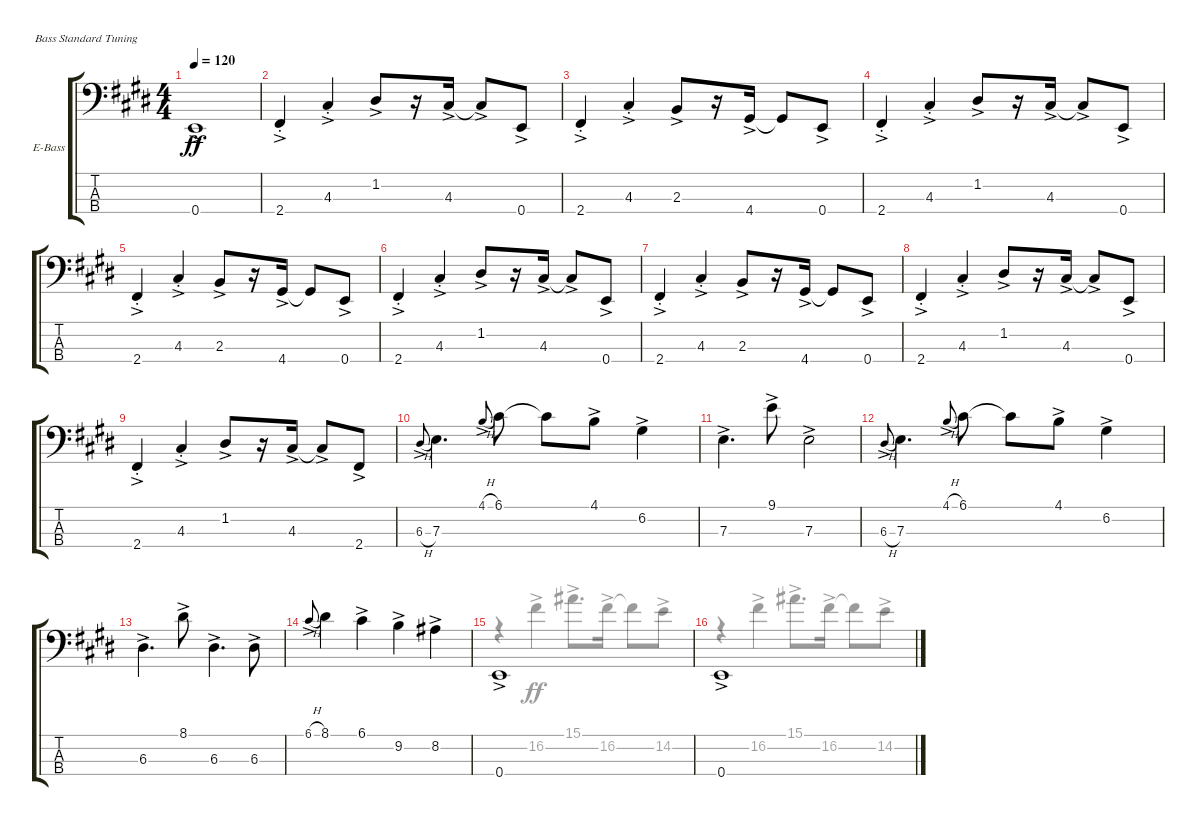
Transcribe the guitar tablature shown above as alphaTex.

\defaultSystemsLayout 4
\bracketExtendMode groupsimilarinstruments
\firstSystemTrackNameOrientation horizontal
\otherSystemsTrackNameOrientation horizontal
\track ("Electric Bass" "E-Bass") {instrument electricbassfinger}
\staff {score tabs}
\tuning (G2 D2 A1 E1)
\voice
\ts (4 4)
\tempo 120
\clef f4
\scale
0.333333
\ks e
0.4{ac}.1{dy ff} |
\scale
0.333333 2.4{ac st}.4 4.3{ac st}.4 1.2{ac}.8 r.16 4.3{ac}.16 4.3{ac t}.8 0.4{ac}.8 |
\scale
0.333333 2.4{ac st}.4 4.3{ac st}.4 2.3{ac}.8 r.16 4.4{ac}.16 4.4{t}.8 0.4{ac}.8 |
\scale
0.333333 2.4{ac st}.4 4.3{ac st}.4 1.2{ac}.8 r.16 4.3{ac}.16 4.3{ac t}.8 0.4{ac}.8 |
\scale
0.333333 2.4{ac st}.4 4.3{ac st}.4 2.3{ac}.8 r.16 4.4{ac}.16 4.4{t}.8 0.4{ac}.8 |
\scale
0.333333 2.4{ac st}.4 4.3{ac st}.4 1.2{ac}.8 r.16 4.3{ac}.16 4.3{ac t}.8 0.4{ac}.8 |
\scale
0.333333 2.4{ac st}.4 4.3{ac st}.4 2.3{ac}.8 r.16 4.4{ac}.16 4.4{t}.8 0.4{ac}.8 |
\scale
0.333333 2.4{ac st}.4 4.3{ac st}.4 1.2{ac}.8 r.16 4.3{ac}.16 4.3{ac t}.8 0.4{ac}.8 |
\scale
0.333333 2.4{ac st}.4 4.3{ac st}.4 1.2{ac}.8 r.16 4.3{ac}.16 4.3{ac t}.8 2.4{ac}.8 |
\scale
0.333333 6.3{h ac}.8{gr onbeat} 7.3.4{d} 4.1{h ac}.8{gr onbeat} 6.1.8 6.1{t}.8 4.1{ac}.8 6.2{ac}.4 |
\scale
0.333333 7.3{ac}.4{d} 9.1{ac}.8 7.3{ac}.2 |
\scale
0.333333 6.3{h ac}.8{gr onbeat} 7.3.4{d} 4.1{h ac}.8{gr onbeat} 6.1.8 6.1{t}.8 4.1{ac}.8 6.2{ac}.4 |
\scale
0.333333 6.3{ac}.4{d} 8.1{ac}.8 6.3{ac}.4{d} 6.3{ac}.8 |
\scale
0.333333 6.1{h ac}.8{gr onbeat} 8.1.4 6.1{ac}.4 9.2{ac}.4 8.2{ac}.4 |
\scale
0.333333 0.4{ac}.1 |
\scale
0.333333 0.4{ac}.1
\voice
\clef f4
\ottava regular
\simile none
\scale
0.333333
\ks e
|
\scale
0.333333 |
\scale
0.333333 |
\scale
0.333333 |
\scale
0.333333 |
\scale
0.333333 |
\scale
0.333333 |
\scale
0.333333 |
\scale
0.333333 |
\scale
0.333333 |
\scale
0.333333 |
\scale
0.333333 |
\scale
0.333333 |
\scale
0.333333 |
\scale
0.333333 r.4 16.2{ac}.4 15.1{ac}.8{d} 16.2{ac}.16 16.2{t}.8 14.2{ac}.8 |
\scale
0.333333 r.4 16.2{ac}.4 15.1{ac}.8{d} 16.2{ac}.16 16.2{t}.8 14.2{ac}.8
